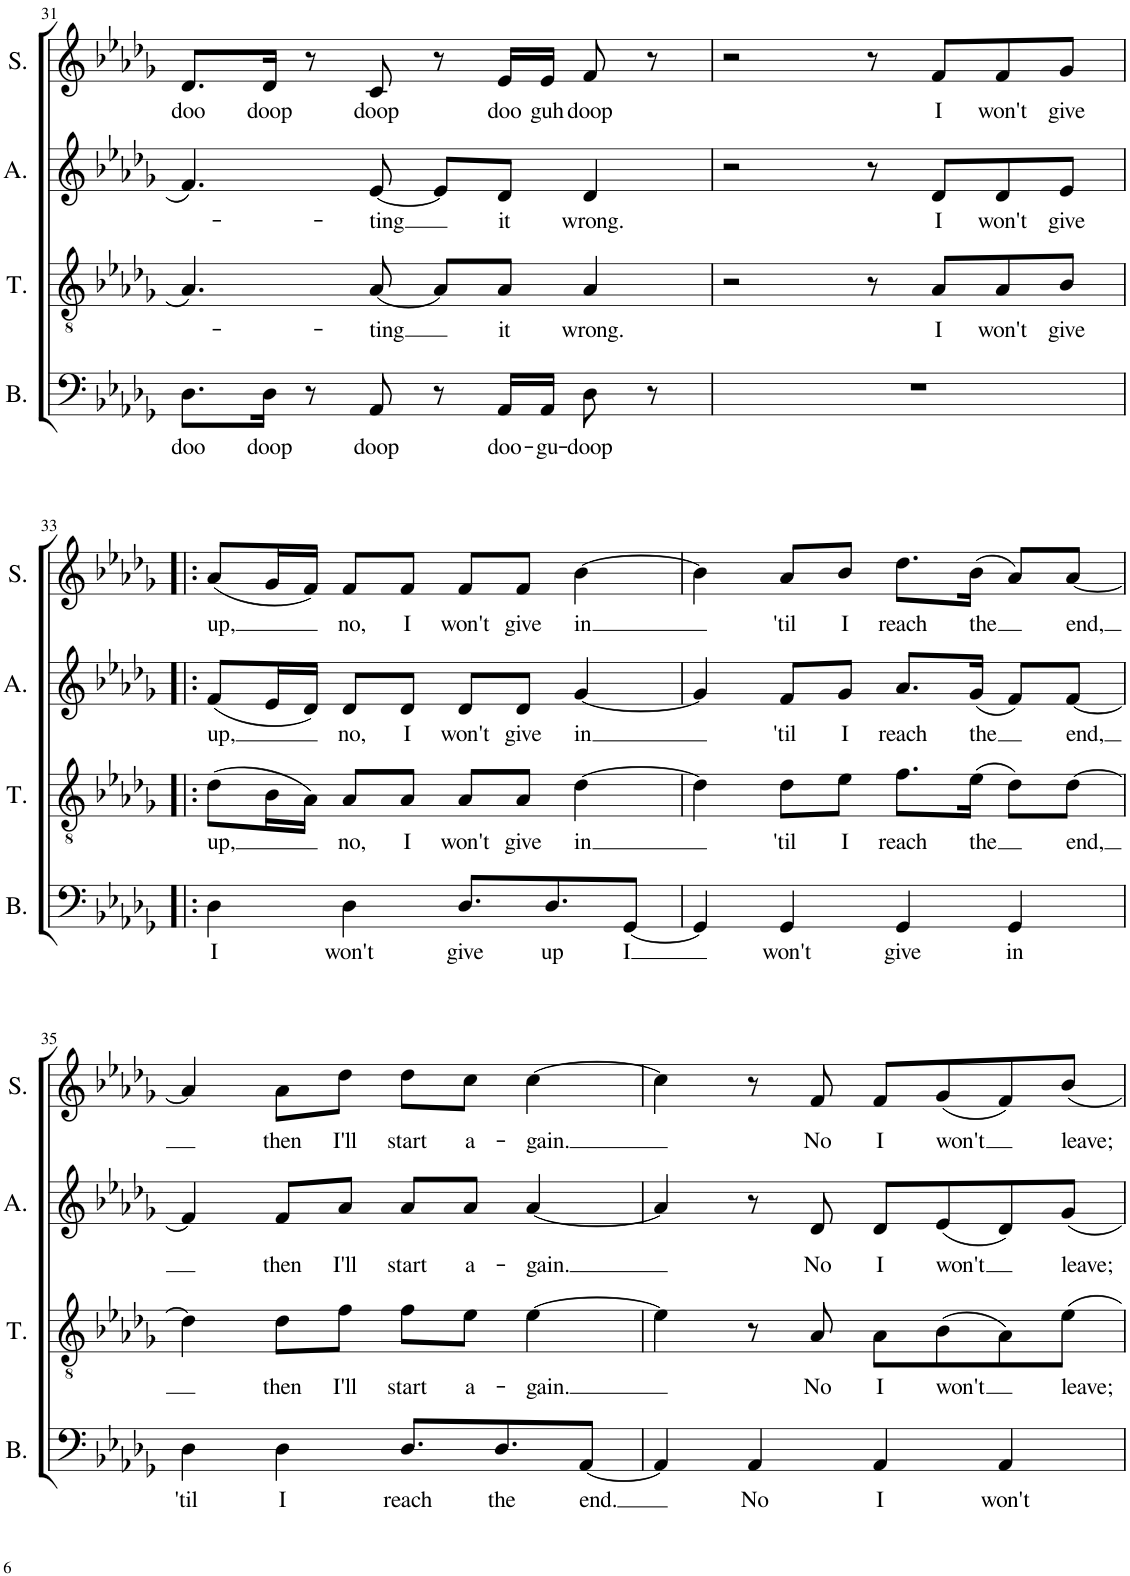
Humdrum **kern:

**kern	**text	**kern	**text	**kern	**text	**kern	**text
*part4	*part4	*part3	*part3	*part2	*part2	*part1	*part1
*staff4	*staff4	*staff3	*staff3	*staff2	*staff2	*staff1	*staff1
*I"Bass	*	*I"Tenor	*	*I"Alto	*	*I"Soprano	*
*I'B.	*	*I'T.	*	*I'A.	*	*I'S.	*
!!LO:PB:g=z
*clefF4	*	*clefGv2	*	*clefG2	*	*clefG2	*
*k[b-e-a-d-g-]	*	*k[b-e-a-d-g-]	*	*k[b-e-a-d-g-]	*	*k[b-e-a-d-g-]	*
*M4/4	*	*M4/4	*	*M4/4	*	*M4/4	*
=31	=31	=31	=31	=31	=31	=31	=31
!	!LO:LY:b	!	!	!	!	!	!LO:LY:b
8.D-\L	doo	4.A-/	.	4.f/	.	8.d-/L	doo
!	!LO:LY:b	!	!	!	!	!	!LO:LY:b
16D-\Jk	doop	.	.	.	.	16d-/Jk	doop
8r	.	.	.	.	.	8r	.
!	!LO:LY:b	!	!LO:LY:b	!	!LO:LY:b	!	!LO:LY:b
8AA-/	doop	[8A-/	-ting	[8e-/	-ting	8c/	doop
8r	.	8A-/L]	.	8e-/L]	.	8r	.
!	!LO:LY:b	!	!LO:LY:b	!	!LO:LY:b	!	!LO:LY:b
16AA-/LL	doo-	8A-/J	it	8d-/J	it	16e-/LL	doo
!	!LO:LY:b	!	!	!	!	!	!LO:LY:b
16AA-/JJ	-gu-	.	.	.	.	16e-/JJ	guh
!	!LO:LY:b	!	!LO:LY:b	!	!LO:LY:b	!	!LO:LY:b
8D-\	-doop	4A-/	wrong.	4d-/	wrong.	8f/	doop
8r	.	.	.	.	.	8r	.
=32	=32	=32	=32	=32	=32	=32	=32
1r	.	2r	.	2r	.	2r	.
.	.	8r	.	8r	.	8r	.
!	!	!	!LO:LY:b	!	!LO:LY:b	!	!LO:LY:b
.	.	8A-/L	I	8d-/L	I	8f/L	I
!	!	!	!LO:LY:b	!	!LO:LY:b	!	!LO:LY:b
.	.	8A-/	won't	8d-/	won't	8f/	won't
!	!	!	!LO:LY:b	!	!LO:LY:b	!	!LO:LY:b
.	.	8B-/J	give	8e-/J	give	8g-/J	give
!!LO:LB:g=z
=33!|:	=33!|:	=33!|:	=33!|:	=33!|:	=33!|:	=33!|:	=33!|:
!	!LO:LY:b	!	!LO:LY:b	!	!LO:LY:b	!	!LO:LY:b
4D-\	I	(8d-\L	up,	(8f/L	up,	(8a-/L	up,
.	.	16B-\L	.	16e-/L	.	16g-/L	.
.	.	16A-\JJ)	.	16d-/JJ)	.	16f/JJ)	.
!	!LO:LY:b	!	!LO:LY:b	!	!LO:LY:b	!	!LO:LY:b
4D-\	won't	8A-/L	no,	8d-/L	no,	8f/L	no,
!	!	!	!LO:LY:b	!	!LO:LY:b	!	!LO:LY:b
.	.	8A-/J	I	8d-/J	I	8f/J	I
!	!LO:LY:b	!	!LO:LY:b	!	!LO:LY:b	!	!LO:LY:b
8.D-/L	give	8A-/L	won't	8d-/L	won't	8f/L	won't
!	!	!	!LO:LY:b	!	!LO:LY:b	!	!LO:LY:b
.	.	8A-/J	give	8d-/J	give	8f/J	give
!	!LO:LY:b	!	!	!	!	!	!
8.D-/	up	.	.	.	.	.	.
!	!	!	!LO:LY:b	!	!LO:LY:b	!	!LO:LY:b
.	.	[4d-\	in	[4g-/	in	[4b-\	in
!	!LO:LY:b	!	!	!	!	!	!
[8GG-/J	I	.	.	.	.	.	.
=34	=34	=34	=34	=34	=34	=34	=34
4GG-/]	.	4d-\]	.	4g-/]	.	4b-\]	.
!	!LO:LY:b	!	!LO:LY:b	!	!LO:LY:b	!	!LO:LY:b
4GG-/	won't	8d-\L	'til	8f/L	'til	8a-/L	'til
!	!	!	!LO:LY:b	!	!LO:LY:b	!	!LO:LY:b
.	.	8e-\J	I	8g-/J	I	8b-/J	I
!	!LO:LY:b	!	!LO:LY:b	!	!LO:LY:b	!	!LO:LY:b
4GG-/	give	8.f\L	reach	8.a-/L	reach	8.dd-\L	reach
!	!	!	!LO:LY:b	!	!LO:LY:b	!	!LO:LY:b
.	.	(16e-\Jk	the	(16g-/Jk	the	(16b-\Jk	the
!	!LO:LY:b	!	!	!	!	!	!
4GG-/	in	8d-\L)	.	8f/L)	.	8a-/L)	.
!	!	!	!LO:LY:b	!	!LO:LY:b	!	!LO:LY:b
.	.	[8d-\J	end,	[8f/J	end,	[8a-/J	end,
!!LO:LB:g=z
=35	=35	=35	=35	=35	=35	=35	=35
!	!LO:LY:b	!	!	!	!	!	!
4D-\	'til	4d-\]	.	4f/]	.	4a-/]	.
!	!LO:LY:b	!	!LO:LY:b	!	!LO:LY:b	!	!LO:LY:b
4D-\	I	8d-\L	then	8f/L	then	8a-\L	then
!	!	!	!LO:LY:b	!	!LO:LY:b	!	!LO:LY:b
.	.	8f\J	I'll	8a-/J	I'll	8dd-\J	I'll
!	!LO:LY:b	!	!LO:LY:b	!	!LO:LY:b	!	!LO:LY:b
8.D-/L	reach	8f\L	start	8a-/L	start	8dd-\L	start
!	!	!	!LO:LY:b	!	!LO:LY:b	!	!LO:LY:b
.	.	8e-\J	a-	8a-/J	a-	8cc\J	a-
!	!LO:LY:b	!	!	!	!	!	!
8.D-/	the	.	.	.	.	.	.
!	!	!	!LO:LY:b	!	!LO:LY:b	!	!LO:LY:b
.	.	[4e-\	-gain.	[4a-/	-gain.	[4cc\	-gain.
!	!LO:LY:b	!	!	!	!	!	!
[8AA-/J	end.	.	.	.	.	.	.
=36	=36	=36	=36	=36	=36	=36	=36
4AA-/]	.	4e-\]	.	4a-/]	.	4cc\]	.
!	!LO:LY:b	!	!	!	!	!	!
4AA-/	No	8r	.	8r	.	8r	.
!	!	!	!LO:LY:b	!	!LO:LY:b	!	!LO:LY:b
.	.	8A-/	No	8d-/	No	8f/	No
!	!LO:LY:b	!	!LO:LY:b	!	!LO:LY:b	!	!LO:LY:b
4AA-/	I	8A-\L	I	8d-/L	I	8f/L	I
!	!	!	!LO:LY:b	!	!LO:LY:b	!	!LO:LY:b
.	.	(8B-\	won't	(8e-/	won't	(8g-/	won't
!	!LO:LY:b	!	!	!	!	!	!
4AA-/	won't	8A-\)	.	8d-/)	.	8f/)	.
!	!	!	!LO:LY:b	!	!LO:LY:b	!	!LO:LY:b
.	.	8e-\J	leave;	8g-/J	leave;	8b-/J	leave;
=	=	=	=	=	=	=	=
*-	*-	*-	*-	*-	*-	*-	*-
